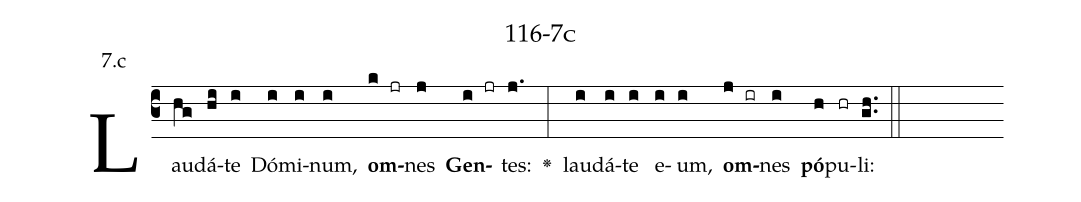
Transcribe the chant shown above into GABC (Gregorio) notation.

name: 116-7c;
annotation: 7.c;
%%
(c3)Lau(hg)dá(hi)te(i) Dó(i)mi(i)num,(i) <b>om</b>(k jr)nes(j) <b>Gen</b>(i jr)tes:(j.) <v>\greheightstar</v>(:) lau(i)dá(i)te(i) e(i)um,(i) <b>om</b>(j ir)nes(i) <b>pó</b>(h)pu(hr)li:(gh..) (::)


%E(i) u(i) o(j) u(i) a(h) e.(gh..) (::)
